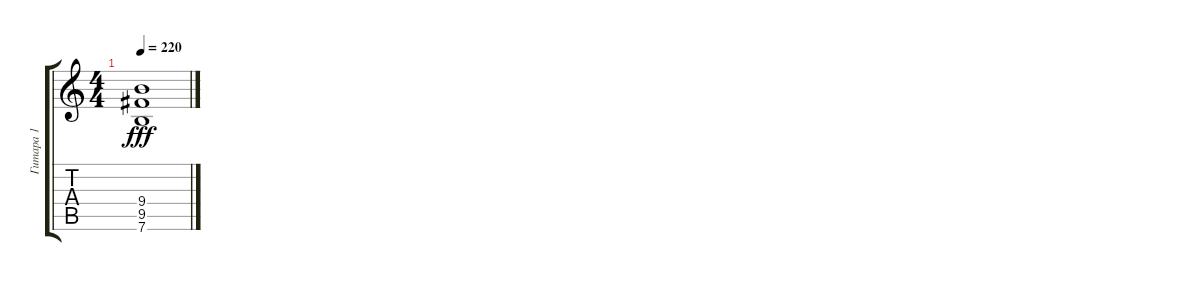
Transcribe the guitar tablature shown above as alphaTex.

\track ("Гитара 1" "Гитара 1") {instrument electricguitarjazz}
\staff {score tabs}
\tuning (E4 B3 G3 D3 A2 E2) {hide}
\ts (4 4)
\tempo 220
\clef g2
\ks c
(9.4 9.5 7.6).1{dy fff}
